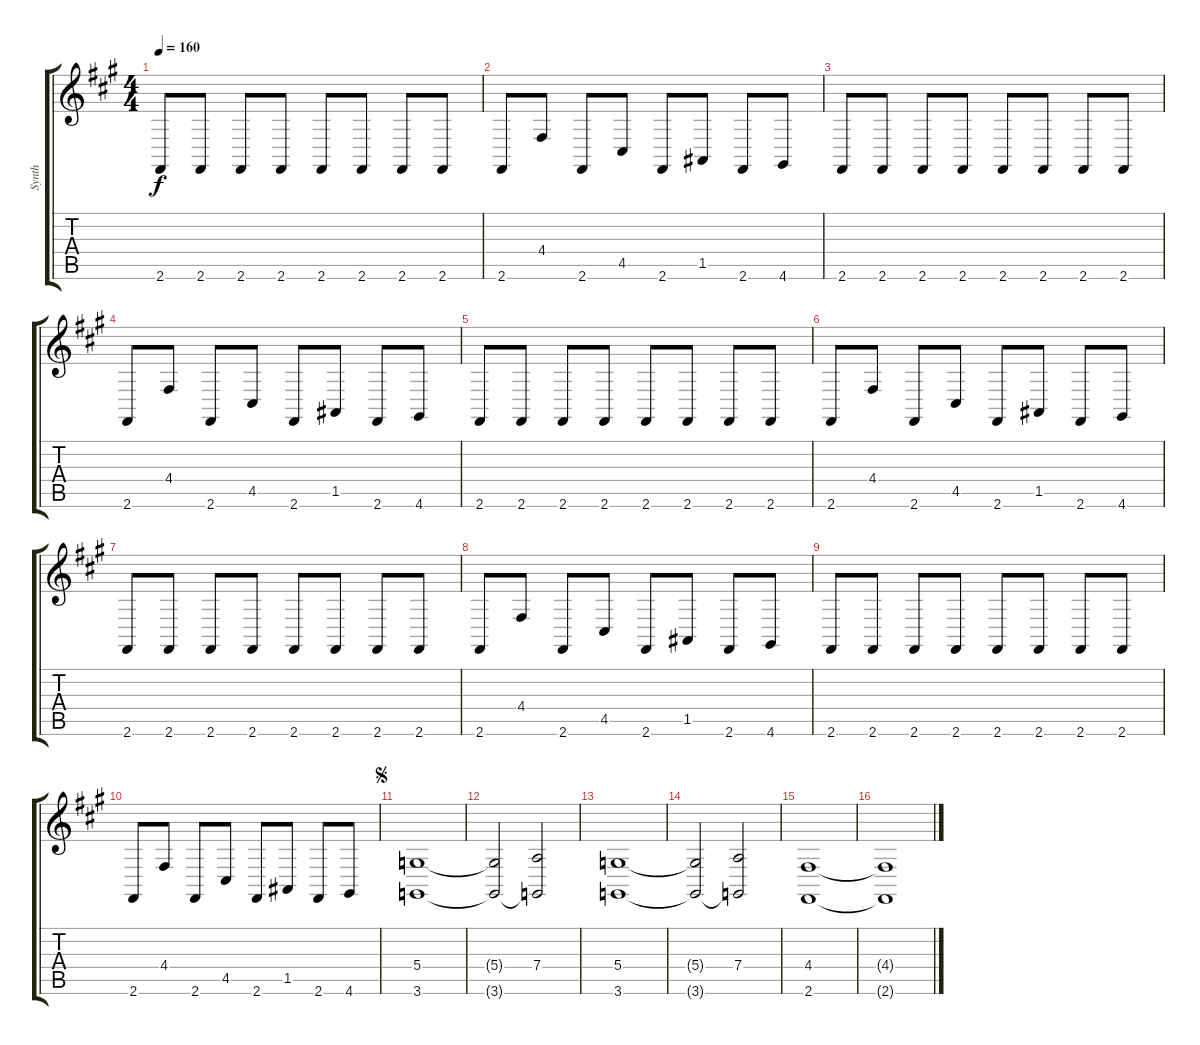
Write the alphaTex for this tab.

\track ("Synth" "Synth") {instrument lead2sawtooth}
\staff {score tabs}
\tuning (E4 B3 G3 D3 A2 E2) {hide}
\ts (4 4)
\tempo 160
\clef g2
\ks a
2.6.8{dy f} 2.6.8 2.6.8 2.6.8 2.6.8 2.6.8 2.6.8 2.6.8 |
2.6.8 4.4.8 2.6.8 4.5.8 2.6.8 1.5.8 2.6.8 4.6.8 |
2.6.8 2.6.8 2.6.8 2.6.8 2.6.8 2.6.8 2.6.8 2.6.8 |
2.6.8 4.4.8 2.6.8 4.5.8 2.6.8 1.5.8 2.6.8 4.6.8 |
2.6.8 2.6.8 2.6.8 2.6.8 2.6.8 2.6.8 2.6.8 2.6.8 |
2.6.8 4.4.8 2.6.8 4.5.8 2.6.8 1.5.8 2.6.8 4.6.8 |
2.6.8 2.6.8 2.6.8 2.6.8 2.6.8 2.6.8 2.6.8 2.6.8 |
2.6.8 4.4.8 2.6.8 4.5.8 2.6.8 1.5.8 2.6.8 4.6.8 |
2.6.8 2.6.8 2.6.8 2.6.8 2.6.8 2.6.8 2.6.8 2.6.8 |
2.6.8 4.4.8 2.6.8 4.5.8 2.6.8 1.5.8 2.6.8 4.6.8 |
\jump segno
(5.4 3.6).1 |
(5.4{t} 3.6{t}).2 (7.4 3.6{t}).2 |
(5.4 3.6).1 |
(5.4{t} 3.6{t}).2 (7.4 3.6{t}).2 |
(4.4 2.6).1 |
(4.4{t} 2.6{t}).1
